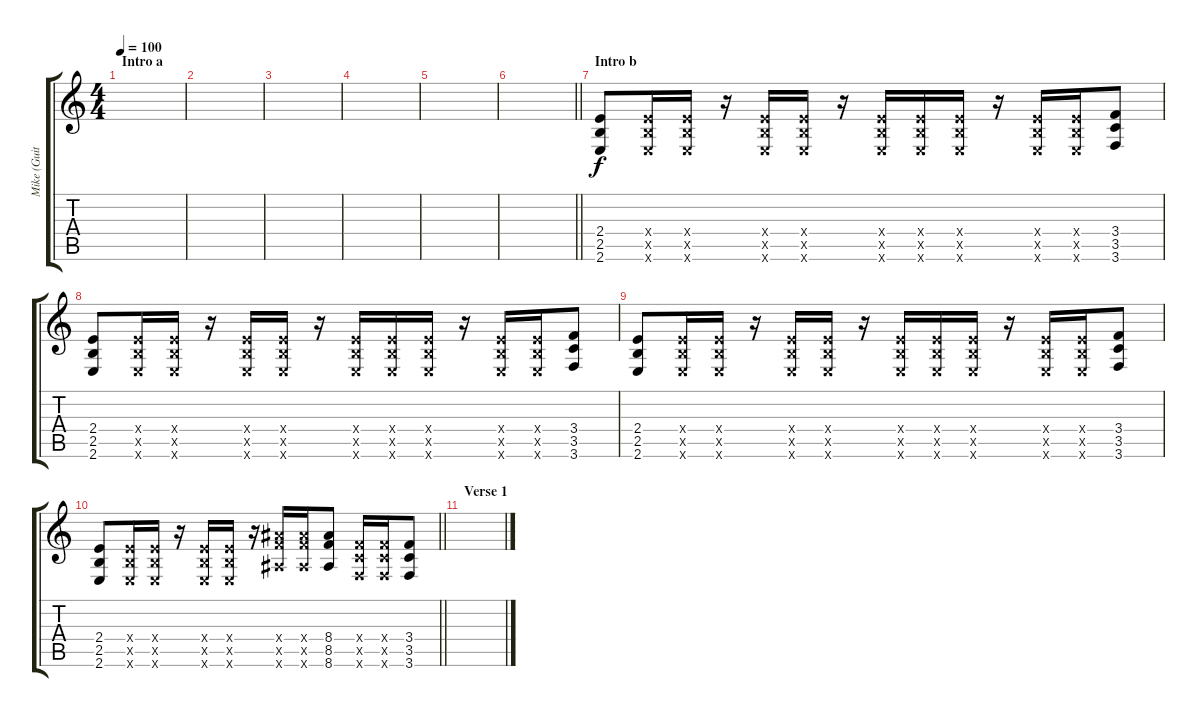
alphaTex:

\track ("Mike (Guitar)" "Mike (Guit") {instrument distortionguitar}
\staff {score tabs}
\tuning (E4 B3 G3 D3 A2 D2) {hide}
\ts (4 4)
\section ("" "Intro a")
\tempo 100
\clef g2
\ks c
|
|
|
|
|
\barLineRight lightlight
|
\section ("" "Intro b")
(2.4 2.5 2.6).8 (2.4{x} 2.5{x} 2.6{x}).16 (2.4{x} 2.5{x} 2.6{x}).16 r.16 (2.4{x} 2.5{x} 2.6{x}).16 (2.4{x} 2.5{x} 2.6{x}).16 r.16 (2.4{x} 2.5{x} 2.6{x}).16 (2.4{x} 2.5{x} 2.6{x}).16 (2.4{x} 2.5{x} 2.6{x}).16 r.16 (2.4{x} 2.5{x} 2.6{x}).16 (2.4{x} 2.5{x} 2.6{x}).16 (3.4 3.5 3.6).8 |
(2.4 2.5 2.6).8 (2.4{x} 2.5{x} 2.6{x}).16 (2.4{x} 2.5{x} 2.6{x}).16 r.16 (2.4{x} 2.5{x} 2.6{x}).16 (2.4{x} 2.5{x} 2.6{x}).16 r.16 (2.4{x} 2.5{x} 2.6{x}).16 (2.4{x} 2.5{x} 2.6{x}).16 (2.4{x} 2.5{x} 2.6{x}).16 r.16 (2.4{x} 2.5{x} 2.6{x}).16 (2.4{x} 2.5{x} 2.6{x}).16 (3.4 3.5 3.6).8 |
(2.4 2.5 2.6).8 (2.4{x} 2.5{x} 2.6{x}).16 (2.4{x} 2.5{x} 2.6{x}).16 r.16 (2.4{x} 2.5{x} 2.6{x}).16 (2.4{x} 2.5{x} 2.6{x}).16 r.16 (2.4{x} 2.5{x} 2.6{x}).16 (2.4{x} 2.5{x} 2.6{x}).16 (2.4{x} 2.5{x} 2.6{x}).16 r.16 (2.4{x} 2.5{x} 2.6{x}).16 (2.4{x} 2.5{x} 2.6{x}).16 (3.4 3.5 3.6).8 |
\barLineRight lightlight
(2.4 2.5 2.6).8 (2.4{x} 2.5{x} 2.6{x}).16 (2.4{x} 2.5{x} 2.6{x}).16 r.16 (2.4{x} 2.5{x} 2.6{x}).16 (2.4{x} 2.5{x} 2.6{x}).16 r.16 (8.4{x} 8.5{x} 8.6{x}).16 (8.4{x} 8.5{x} 8.6{x}).16 (8.4 8.5 8.6).8 (3.4{x} 3.5{x} 3.6{x}).16 (3.4{x} 3.5{x} 3.6{x}).16 (3.4 3.5 3.6).8 |
\section ("" "Verse 1")
